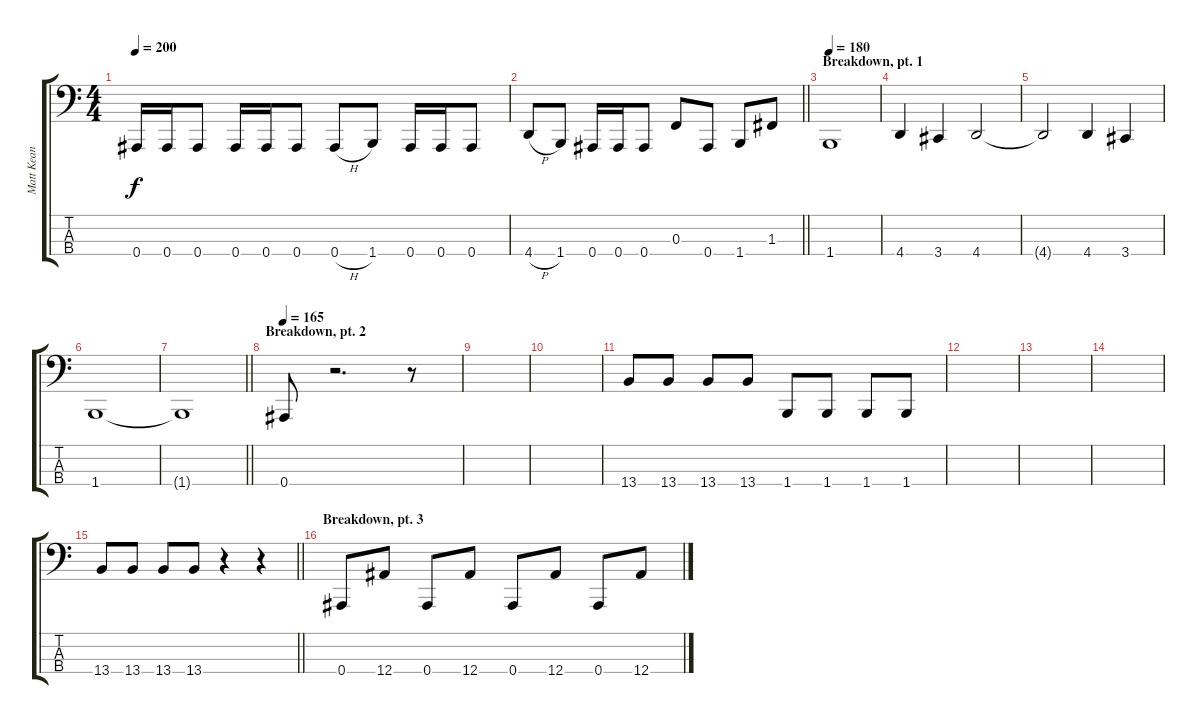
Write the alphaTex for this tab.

\track ("Matt Kean" "Matt Kean") {instrument electricbasspick}
\staff {score tabs}
\tuning (Eb2 Bb1 F1 Bb0) {hide}
\ts (4 4)
\tempo 200
\clef f4
\ks c
0.4.16{dy f} 0.4.16 0.4.8 0.4.16 0.4.16 0.4.8 0.4{h}.8 1.4.8 0.4.16 0.4.16 0.4.8 |
\barLineRight lightlight
4.4{h}.8 1.4.8 0.4.16 0.4.16 0.4.8 0.3.8 0.4.8 1.4.8 1.3.8 |
\section ("" "Breakdown, pt. 1")
\tempo 180
1.4.1 |
4.4.4 3.4.4 4.4.2 |
4.4{t}.2 4.4.4 3.4.4 |
1.4.1 |
\barLineRight lightlight
1.4{t}.1 |
\section ("" "Breakdown, pt. 2")
\tempo 165
0.4.8 r.2{d} r.8 |
|
|
13.4.8 13.4.8 13.4.8 13.4.8 1.4.8 1.4.8 1.4.8 1.4.8 |
|
|
|
\barLineRight lightlight
13.4.8 13.4.8 13.4.8 13.4.8 r.4 r.4 |
\section ("" "Breakdown, pt. 3")
0.4.8 12.4.8 0.4.8 12.4.8 0.4.8 12.4.8 0.4.8 12.4.8
